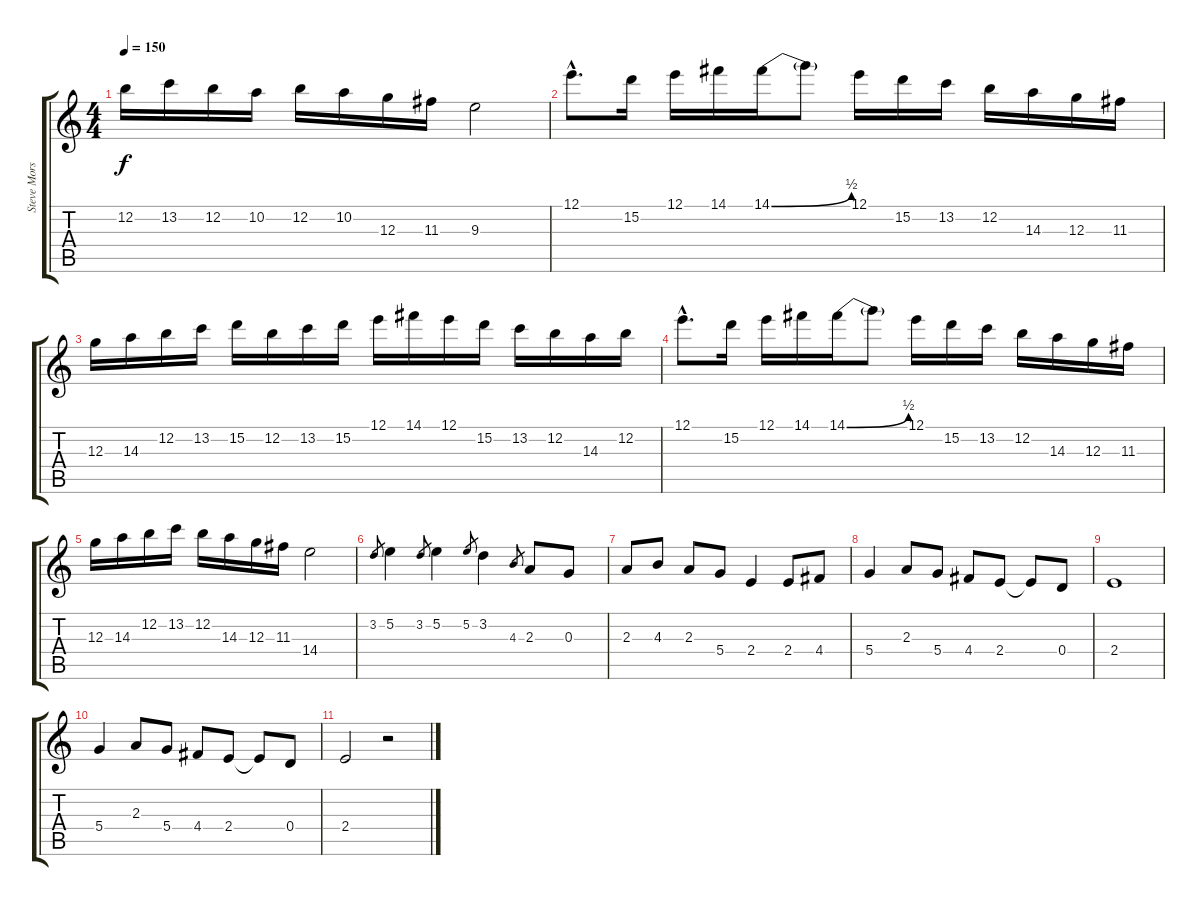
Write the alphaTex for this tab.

\track ("Steve Morse 1" "Steve Mors") {instrument acousticguitarsteel}
\staff {score tabs}
\tuning (E4 B3 G3 D3 A2 E2) {hide}
\ts (4 4)
\tempo 150
\clef g2
\ks c
12.2.16{dy f} 13.2.16 12.2.16 10.2.16 12.2.16 10.2.16 12.3.16 11.3.16 9.3.2 |
12.1{hac}.8{d} 15.2.16 12.1.16 14.1.16 14.1{be (bend 0 0 60 2)}.16 14.1{t}.8 12.1.16 15.2.16 13.2.16 12.2.16 14.3.16 12.3.16 11.3.16 |
12.3.16 14.3.16 12.2.16 13.2.16 15.2.16 12.2.16 13.2.16 15.2.16 12.1.16 14.1.16 12.1.16 15.2.16 13.2.16 12.2.16 14.3.16 12.2.16 |
12.1{hac}.8{d} 15.2.16 12.1.16 14.1.16 14.1{be (bend 0 0 60 2)}.16 14.1{t}.8 12.1.16 15.2.16 13.2.16 12.2.16 14.3.16 12.3.16 11.3.16 |
12.3.16 14.3.16 12.2.16 13.2.16 12.2.16 14.3.16 12.3.16 11.3.16 14.4.2 |
3.2.8{gr} 5.2.4 3.2.8{gr} 5.2.4 5.2.8{gr} 3.2.4 4.3.8{gr} 2.3.8 0.3.8 |
2.3.8 4.3.8 2.3.8 5.4.8 2.4.4 2.4.8 4.4.8 |
5.4.4 2.3.8 5.4.8 4.4.8 2.4.8 2.4{t}.8 0.4.8 |
2.4.1 |
5.4.4 2.3.8 5.4.8 4.4.8 2.4.8 2.4{t}.8 0.4.8 |
2.4.2 r.2
